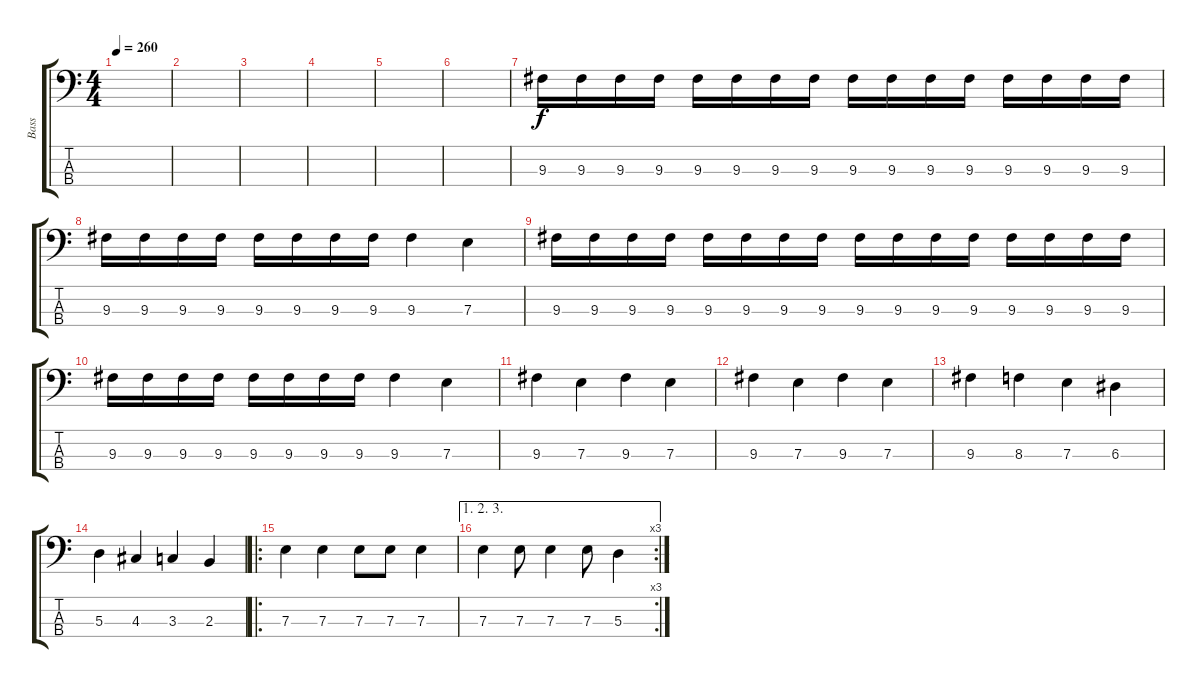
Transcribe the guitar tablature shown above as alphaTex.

\track ("Bass" "Bass") {instrument electricbassfinger}
\staff {score tabs}
\tuning (G2 D2 A1 E1) {hide}
\ts (4 4)
\tempo 260
\clef f4
\ks c
|
|
|
|
|
|
9.3.16 9.3.16 9.3.16 9.3.16 9.3.16 9.3.16 9.3.16 9.3.16 9.3.16 9.3.16 9.3.16 9.3.16 9.3.16 9.3.16 9.3.16 9.3.16 |
9.3.16 9.3.16 9.3.16 9.3.16 9.3.16 9.3.16 9.3.16 9.3.16 9.3.4 7.3.4 |
9.3.16 9.3.16 9.3.16 9.3.16 9.3.16 9.3.16 9.3.16 9.3.16 9.3.16 9.3.16 9.3.16 9.3.16 9.3.16 9.3.16 9.3.16 9.3.16 |
9.3.16 9.3.16 9.3.16 9.3.16 9.3.16 9.3.16 9.3.16 9.3.16 9.3.4 7.3.4 |
9.3.4 7.3.4 9.3.4 7.3.4 |
9.3.4 7.3.4 9.3.4 7.3.4 |
9.3.4 8.3.4 7.3.4 6.3.4 |
5.3.4 4.3.4 3.3.4 2.3.4 |
\ro
7.3.4 7.3.4 7.3.8 7.3.8 7.3.4 |
\ae (1 2 3)
\rc 3
7.3.4 7.3.8 7.3.4 7.3.8 5.3.4
